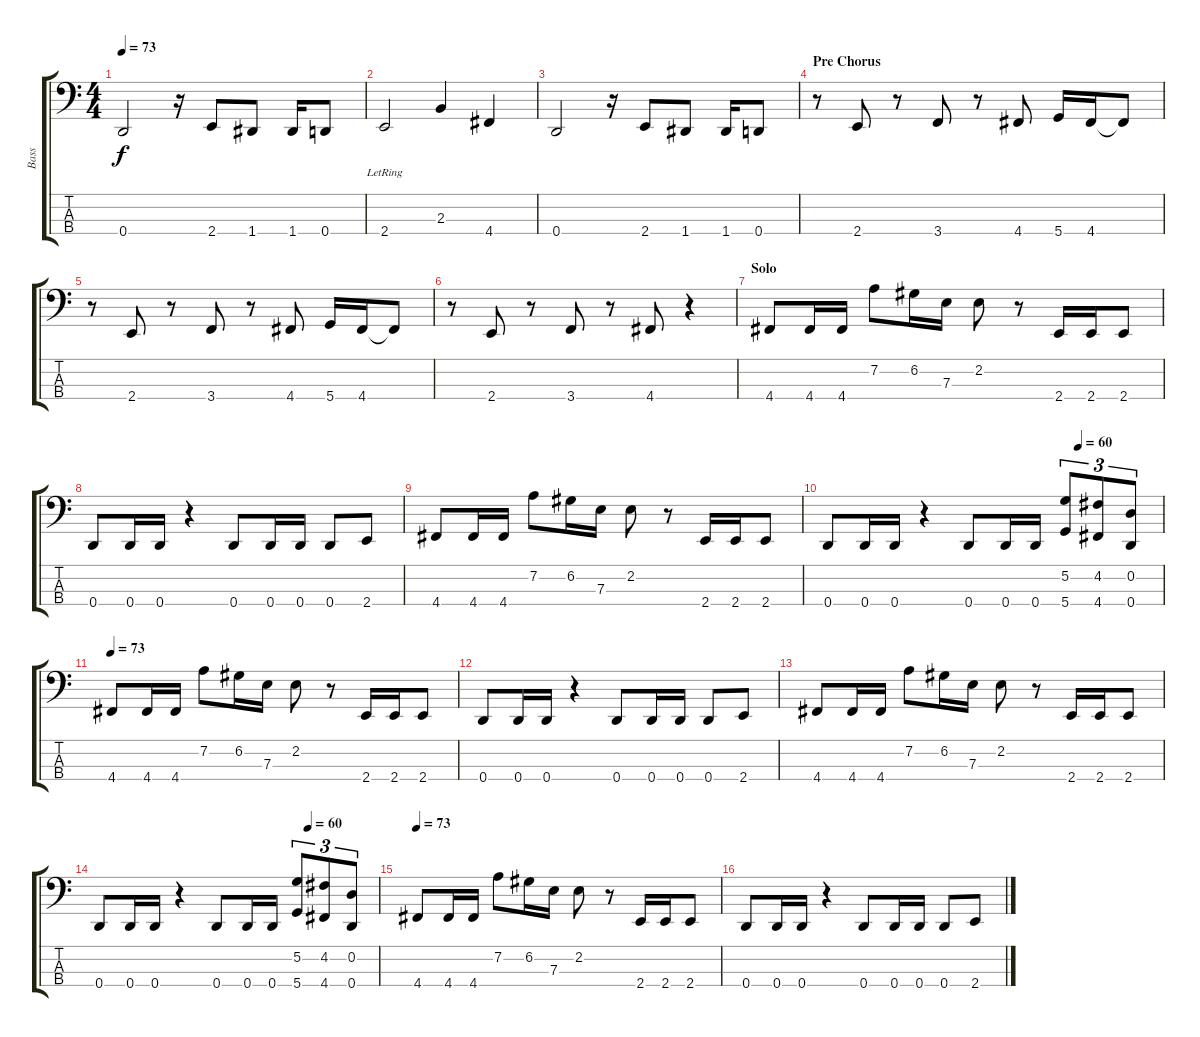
\track ("Bass" "Bass") {instrument electricbassfinger}
\staff {score tabs}
\tuning (G2 D2 A1 D1) {hide}
\ts (4 4)
\tempo 73
\clef f4
\ks c
0.4.2{dy f} r.16 2.4.8 1.4.8 1.4.16 0.4.8 |
2.4{lr}.2 2.3.4 4.4.4 |
0.4.2 r.16 2.4.8 1.4.8 1.4.16 0.4.8 |
\section ("" "Pre Chorus")
r.8 2.4.8 r.8 3.4.8 r.8 4.4.8 5.4.16 4.4.16 4.4{t}.8 |
r.8 2.4.8 r.8 3.4.8 r.8 4.4.8 5.4.16 4.4.16 4.4{t}.8 |
r.8 2.4.8 r.8 3.4.8 r.8 4.4.8 r.4 |
\section ("" "Solo")
4.4.8 4.4.16 4.4.16 7.2.8 6.2.16 7.3.16 2.2.8 r.8 2.4.16 2.4.16 2.4.8 |
0.4.8 0.4.16 0.4.16 r.4 0.4.8 0.4.16 0.4.16 0.4.8 2.4.8 |
4.4.8 4.4.16 4.4.16 7.2.8 6.2.16 7.3.16 2.2.8 r.8 2.4.16 2.4.16 2.4.8 |
\tempo (60 0.75)
0.4.8 0.4.16 0.4.16 r.4 0.4.8 0.4.16 0.4.16 (5.2 5.4).8{tu (3 2)} (4.2 4.4).8{tu (3 2)} (0.2 0.4).8{tu (3 2)} |
\tempo 73
4.4.8 4.4.16 4.4.16 7.2.8 6.2.16 7.3.16 2.2.8 r.8 2.4.16 2.4.16 2.4.8 |
0.4.8 0.4.16 0.4.16 r.4 0.4.8 0.4.16 0.4.16 0.4.8 2.4.8 |
4.4.8 4.4.16 4.4.16 7.2.8 6.2.16 7.3.16 2.2.8 r.8 2.4.16 2.4.16 2.4.8 |
\tempo (60 0.75)
0.4.8 0.4.16 0.4.16 r.4 0.4.8 0.4.16 0.4.16 (5.2 5.4).8{tu (3 2)} (4.2 4.4).8{tu (3 2)} (0.2 0.4).8{tu (3 2)} |
\tempo 73
4.4.8 4.4.16 4.4.16 7.2.8 6.2.16 7.3.16 2.2.8 r.8 2.4.16 2.4.16 2.4.8 |
0.4.8 0.4.16 0.4.16 r.4 0.4.8 0.4.16 0.4.16 0.4.8 2.4.8
